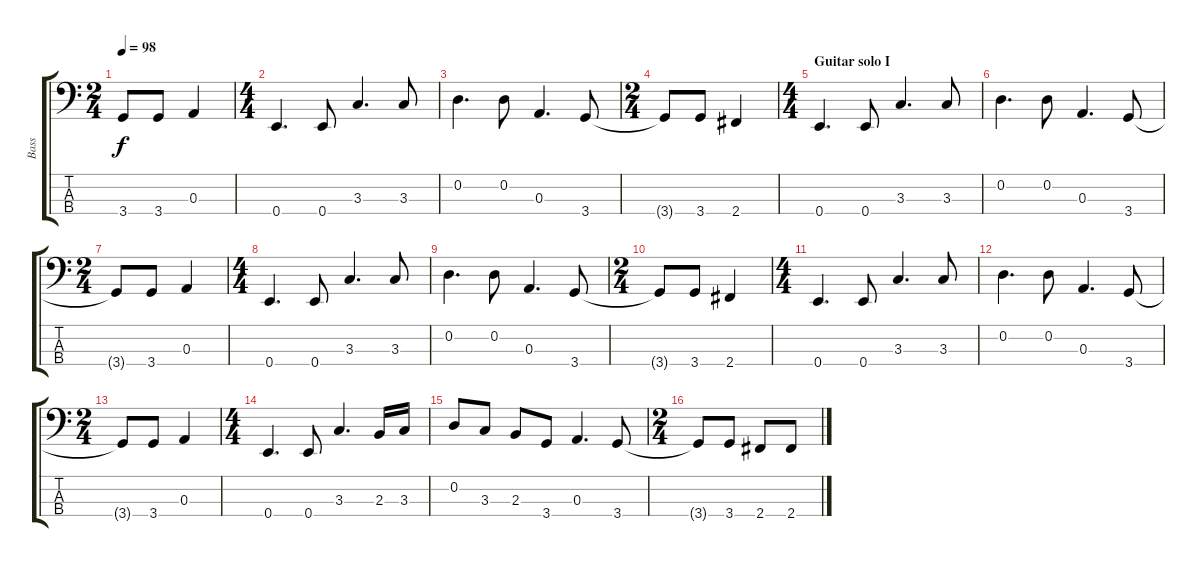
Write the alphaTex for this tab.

\track ("Bass" "Bass") {instrument electricbassfinger}
\staff {score tabs}
\tuning (G2 D2 A1 E1) {hide}
\ts (2 4)
\tempo 98
\clef f4
\ks c
3.4{t}.8{dy f} 3.4.8 0.3.4 |
\ts (4 4)
0.4.4{d} 0.4.8 3.3.4{d} 3.3.8 |
0.2.4{d} 0.2.8 0.3.4{d} 3.4.8 |
\ts (2 4)
3.4{t}.8 3.4.8 2.4.4 |
\ts (4 4)
\section ("" "Guitar solo I")
0.4.4{d} 0.4.8 3.3.4{d} 3.3.8 |
0.2.4{d} 0.2.8 0.3.4{d} 3.4.8 |
\ts (2 4)
3.4{t}.8 3.4.8 0.3.4 |
\ts (4 4)
0.4.4{d} 0.4.8 3.3.4{d} 3.3.8 |
0.2.4{d} 0.2.8 0.3.4{d} 3.4.8 |
\ts (2 4)
3.4{t}.8 3.4.8 2.4.4 |
\ts (4 4)
0.4.4{d} 0.4.8 3.3.4{d} 3.3.8 |
0.2.4{d} 0.2.8 0.3.4{d} 3.4.8 |
\ts (2 4)
3.4{t}.8 3.4.8 0.3.4 |
\ts (4 4)
0.4.4{d} 0.4.8 3.3.4{d} 2.3.16 3.3.16 |
0.2.8 3.3.8 2.3.8 3.4.8 0.3.4{d} 3.4.8 |
\ts (2 4)
3.4{t}.8 3.4.8 2.4.8 2.4.8
